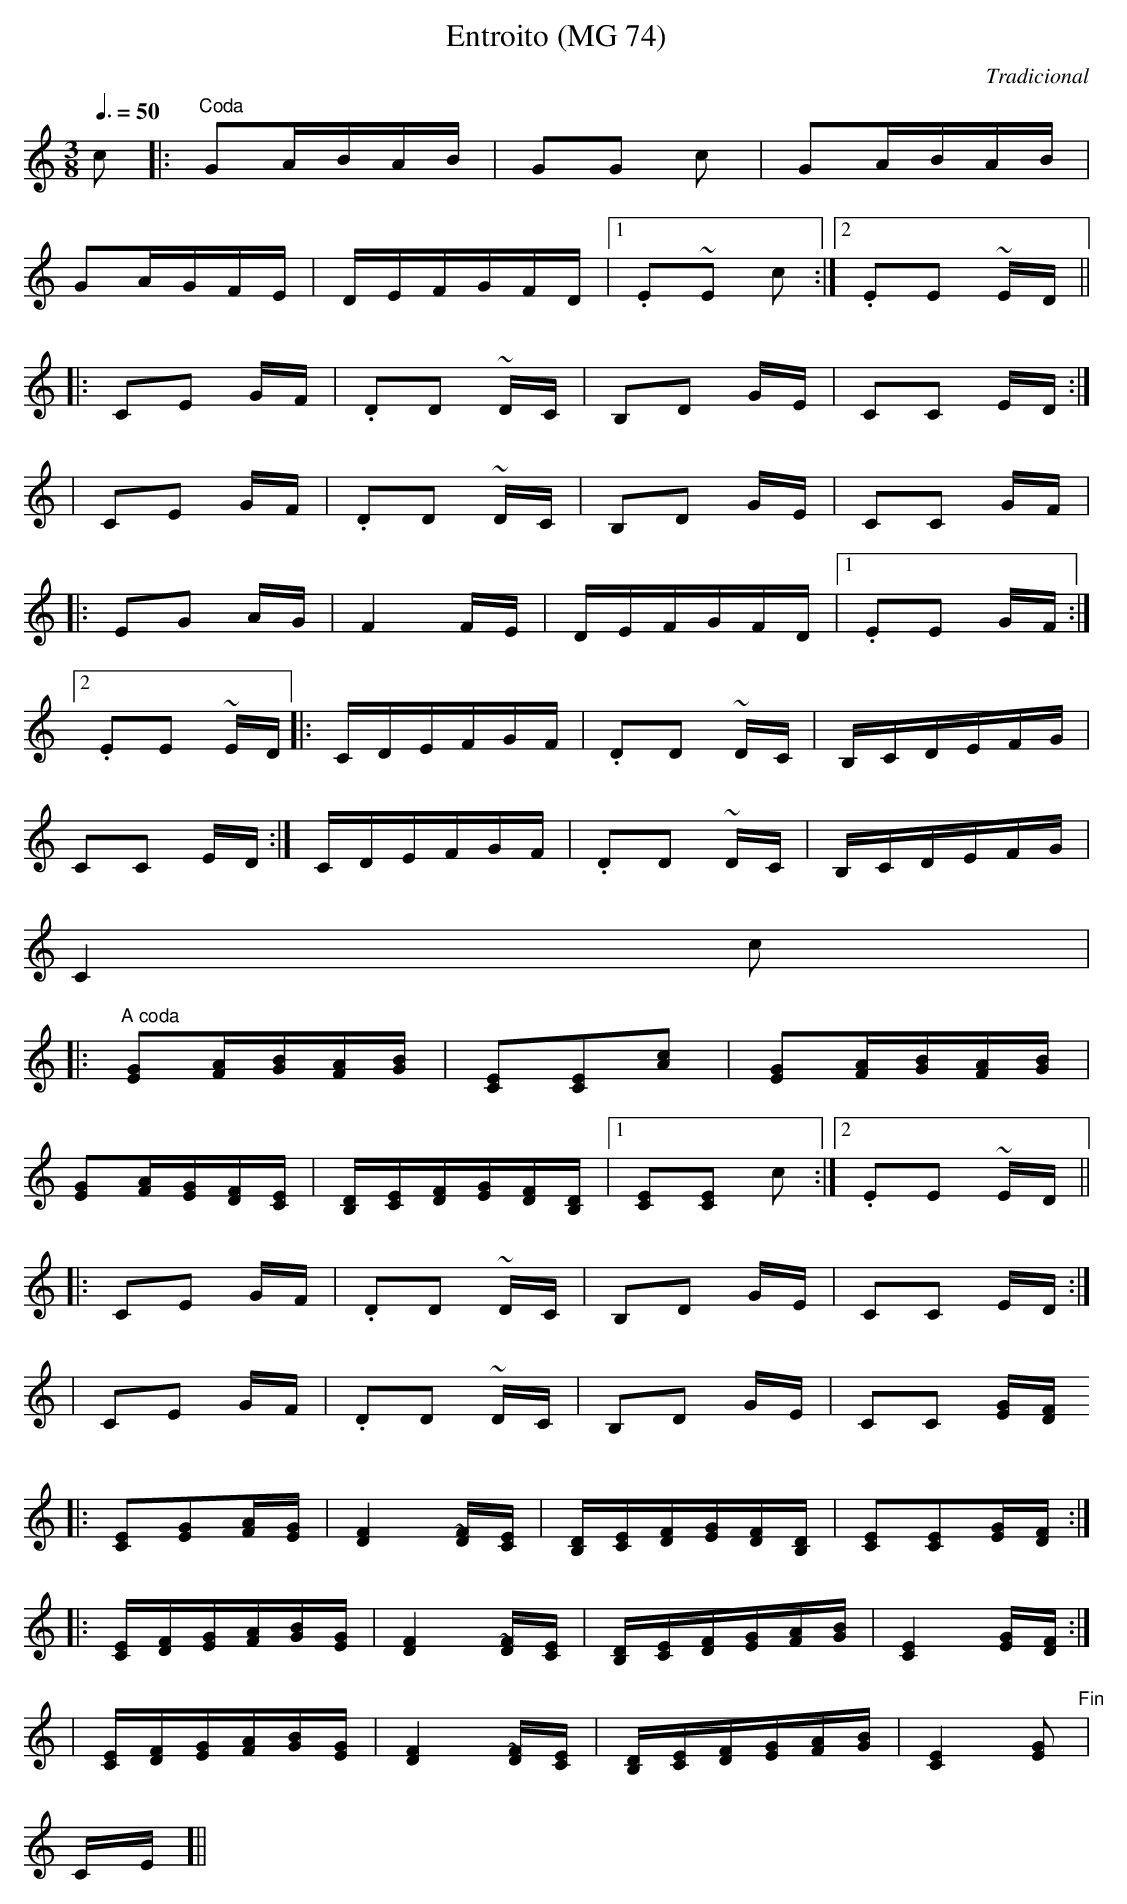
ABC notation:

X:1
T:Entroito (MG 74)
C:Tradicional
E:Comp.
M:3/8
L:1/8
Q:3/8=50
K:C
c|:"Coda"GA/B/A/B/|GG c|GA/B/A/B/|
GA/G/F/E/|D/E/F/G/F/D/|[1 .E~E c:|[2 .EE ~E/D/||
|:CE G/F/|.DD ~D/C/|B,D G/E/|CC E/D/:|
|CE G/F/|.DD ~D/C/|B,D G/E/|CC G/F/|
|:EG A/G/|F2 F/E/|D/E/F/G/F/D/|[1 .EE G/F/:|
[2 .EE ~E/D/||:C/D/E/F/G/F/|.DD ~D/C/|B,/C/D/E/F/G/|
CC E/D/:|C/D/E/F/G/F/|.DD ~D/C/|B,/C/D/E/F/G/|
C2 c|
|:"A coda"[EG][F/A/][G/B/][F/A/][G/B/]|[CE][CE][Ac]|[EG][F/A/][G/B/][F/A/][G/B/]|
[EG][F/A/][E/G/][D/F/][C/E/]|[B,/D/][C/E/][D/F/][E/G/][D/F/][B,/D/]|[1 [CE][CE] c:|[2 .EE ~E/D/||
|:CE G/F/|.DD ~D/C/|B,D G/E/|CC E/D/:|
|CE G/F/|.DD ~D/C/|B,D G/E/|CC [E/G/][D/F/]
|:[CE][EG][F/A/][E/G/]|[D2F2] [~D/~F/][C/E/]|[B,/D/][C/E/][D/F/][E/G/][D/F/][B,/D/]|[CE][CE][E/G/][D/F/]:|
|:[C/E/][D/F/][E/G/][F/A/][G/B/][E/G/]|[D2F2][~D/~F/][C/E/]|[B,/D/][C/E/][D/F/][E/G/][F/A/][G/B/]|[C2E2][E/G/][D/F/]:|
|[C/E/][D/F/][E/G/][F/A/][G/B/][E/G/]|[D2F2][~D/~F/][C/E/]|[B,/D/][C/E/][D/F/][E/G/][F/A/][G/B/]|[C2E2][EG]|
"Fin"[ C/E/]||
